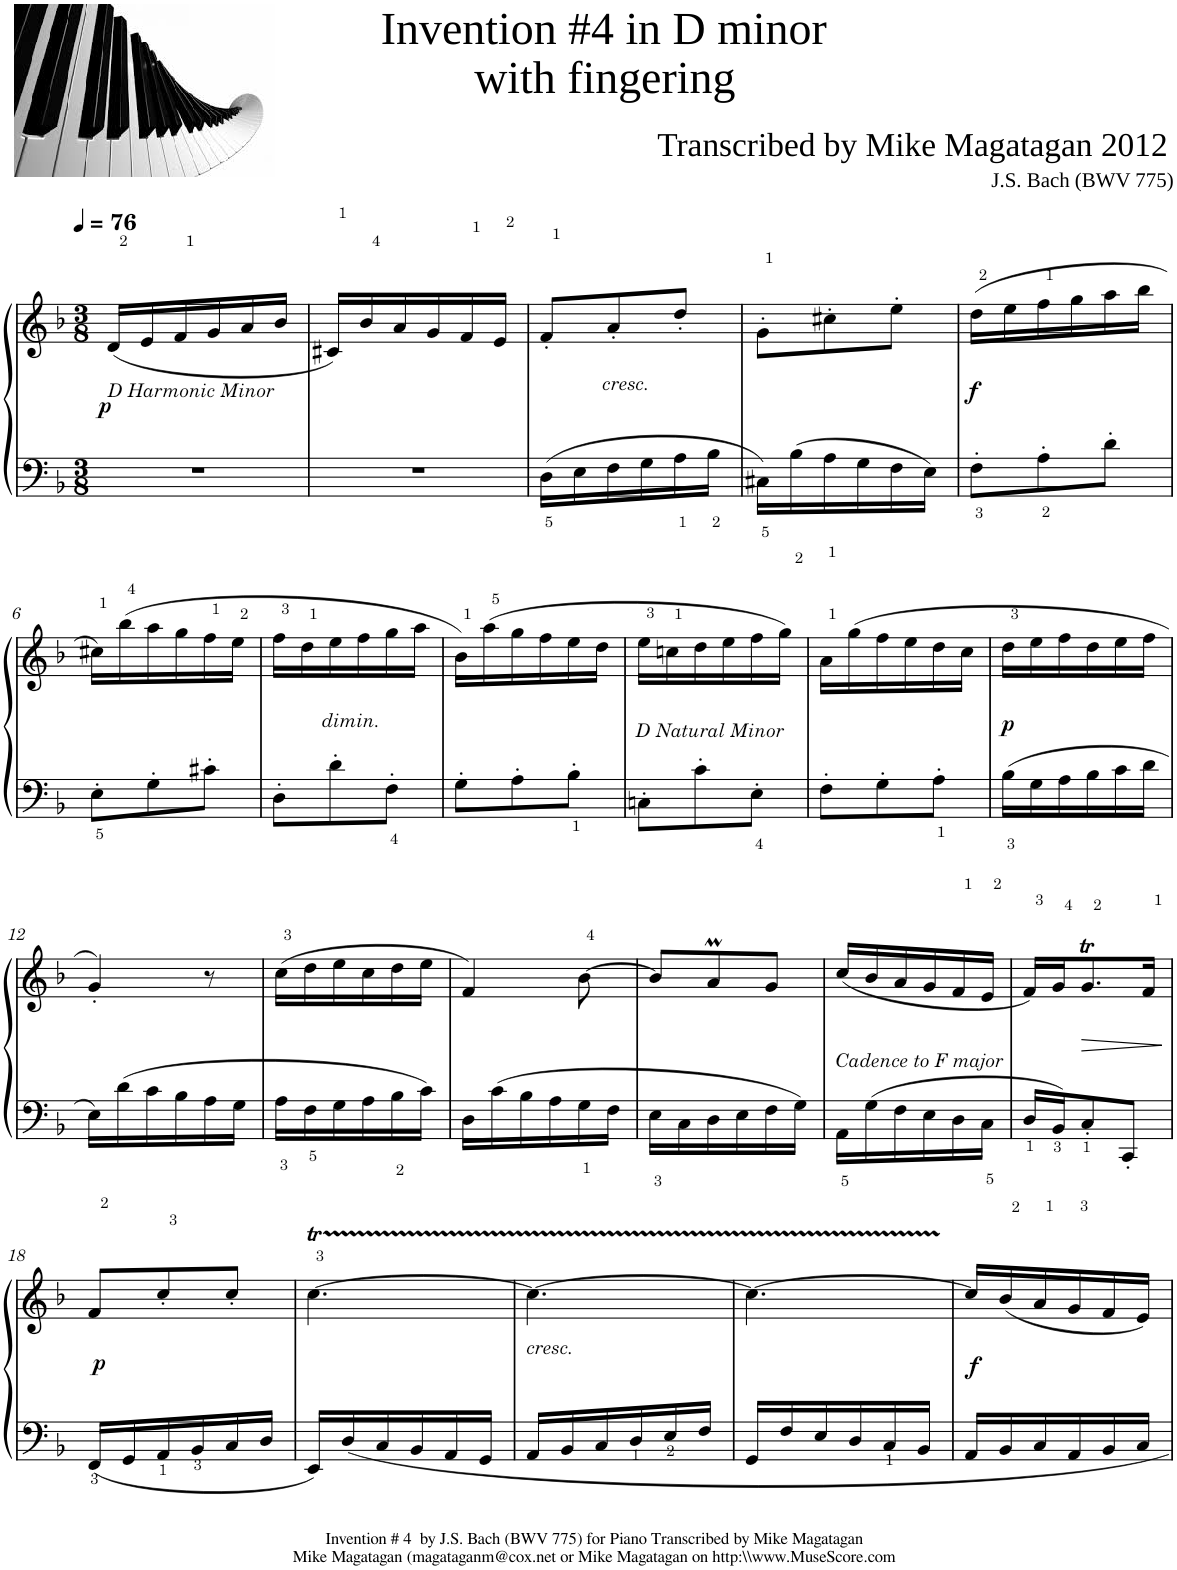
**kern	**kern	**dynam
*part1	*part1	*part1
*staff2	*staff1	*staff1/2
*I"Piano	*	*
*I'Pno	*	*
*clefF4	*clefG2	*
*k[b-]	*k[b-]	*
*M3/8	*M3/8	*
*MM76	*MM76	*
=1	=1	=1
!LO:TX:a:i:t=D Harmonic Minor	!	!
!	!	!LO:DY:a=2
4.r	(16d/LL	p
.	16e/	.
.	16f/	.
.	16g/	.
.	16a/	.
.	16b-/JJ	.
=2	=2	=2
4.r	16c#X/LL)	.
.	16b-/	.
.	16a/	.
.	16g/	.
.	16f/	.
.	16e/JJ	.
=3	=3	=3
16D\LL	8f'/L	.
16E\	.	.
!	!LO:TX:b:i:t=cresc.	!
16F\	8a'/	.
16G\	.	.
16A\	8dd'/J	.
16B-\JJ	.	.
=4	=4	=4
16C#X\LL	8g'\L	.
16B-\	.	.
16A\	8cc#X'\	.
16G\	.	.
16F\	8ee'\J	.
16E\JJ	.	.
=5	=5	=5
!	!	!LO:DY:b
8F'\L	(16dd\LL	f
.	16ee\	.
8A'\	16ff\	.
.	16gg\	.
8d'\J	16aa\	.
.	16bb-\JJ	.
!!LO:LB:g=z
=6	=6	=6
8E'\L	16cc#X\LL)	.
.	(16bb-\	.
8G'\	16aa\	.
.	16gg\	.
8c#X'\J	16ff\	.
.	16ee\JJ	.
=7	=7	=7
8D'\L	16ff\LL	.
.	16dd\	.
!	!LO:TX:b:i:t=dimin.	!
8d'\	16ee\	.
.	16ff\	.
8F'\J	16gg\	.
.	16aa\JJ	.
=8	=8	=8
8G'\L	16b-\LL)	.
.	(16aa\	.
8A'\	16gg\	.
.	16ff\	.
8B-'\J	16ee\	.
.	16dd\JJ	.
=9	=9	=9
!LO:TX:a:i:t=D Natural Minor	!	!
8Cn'\L	16ee\LL	.
.	16ccn\	.
8c'\	16dd\	.
.	16ee\	.
8E'\J	16ff\	.
.	16gg\JJ)	.
=10	=10	=10
8F'\L	16a\LL	.
.	(16gg\	.
8G'\	16ff\	.
.	16ee\	.
8A'\J	16dd\	.
.	16cc\JJ	.
=11	=11	=11
!	!	!LO:DY:b
16B-\LL	16dd\LL	p
16G\	16ee\	.
16A\	16ff\	.
16B-\	16dd\	.
16c\	16ee\	.
16d\JJ	16ff\JJ	.
!!LO:LB:g=z
=12	=12	=12
16E\LL	4g'/)	.
16d\	.	.
16c\	.	.
16B-\	.	.
16A\	8r	.
16G\JJ	.	.
=13	=13	=13
16A\LL	(16cc\LL	.
16F\	16dd\	.
16G\	16ee\	.
16A\	16cc\	.
16B-\	16dd\	.
16c\JJ	16ee\JJ	.
=14	=14	=14
16D\LL	4f/)	.
16c\	.	.
16B-\	.	.
16A\	.	.
16G\	[8b-\	.
16F\JJ	.	.
=15	=15	=15
16E\LL	8b-/L]	.
16C\	.	.
16D\	8am/	.
16E\	.	.
16F\	8g/J	.
16G\JJ	.	.
=16	=16	=16
!LO:TX:a:i:t=Cadence to F major	!	!
16AA\LL	(16cc/LL	.
16G\	16b-/	.
16F\	16a/	.
16E\	16g/	.
16D\	16f/	.
16C\JJ	16e/JJ	.
=17	=17	=17
16D/LL	16f/LL)	.
16BB-/J	16g/J	.
!	!	!LO:HP:b
8C'/	8.gT/	>
8CC'/J	.	.
.	16f/Jk	.
.	.	]
!!LO:LB:g=z
=18	=18	=18
!	!	!LO:DY:b
16FF/LL	8f/L	p
16GG/	.	.
16AA/	8cc'/	.
16BB-/	.	.
16C/	8cc'/J	.
16D/JJ	.	.
=19	=19	=19
16EE/LL	[4.ccT\	.
16D/	.	.
16C/	.	.
16BB-/	.	.
16AA/	.	.
16GG/JJ	.	.
=20	=20	=20
!	!LO:TX:b:i:t=cresc.	!
16AA/LL	4.cc\_	.
16BB-/	.	.
16C/	.	.
16D/	.	.
16E/	.	.
16F/JJ	.	.
=21	=21	=21
16GG/LL	4.ccTTT\_	.
16F/	.	.
16E/	.	.
16D/	.	.
16C/	.	.
16BB-/JJ	.	.
=22	=22	=22
!	!	!LO:DY:b
16AA/LL	16cc/LL]	f
16BB-/	(16b-/	.
16C/	16a/	.
16AA/	16g/	.
16BB-/	16f/	.
16C/JJ	16e/JJ)	.
=	=	=
*-	*-	*-
